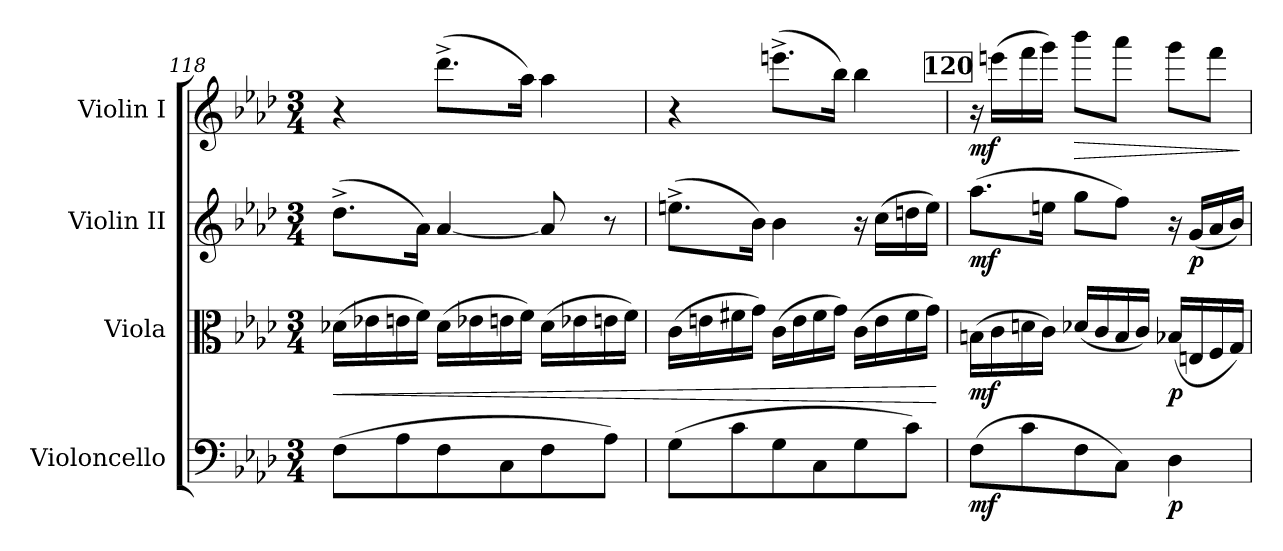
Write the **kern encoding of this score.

**kern	**dynam	**kern	**dynam	**kern	**dynam	**kern	**dynam
*part4	*part4	*part3	*part3	*part2	*part2	*part1	*part1
*staff4	*staff4	*staff3	*staff3	*staff2	*staff2	*staff1	*staff1
*I"Violoncello	*	*I"Viola	*	*I"Violin II	*	*I"Violin I	*
*I'Vc	*	*I'Vla	*	*I'Vln	*	*I'Vln	*
*clefF4	*	*clefC3	*	*clefG2	*	*clefG2	*
*k[b-e-a-d-]	*	*k[b-e-a-d-]	*	*k[b-e-a-d-]	*	*k[b-e-a-d-]	*
*M3/4	*	*M3/4	*	*M3/4	*	*M3/4	*
=118	=118	=118	=118	=118	=118	=118	=118
!	!	!	!LO:HP:b	!	!	!	!
(8F\L	.	(16d-X\LL	<	(8.dd-^\L	.	4r	.
.	.	16e-X\	.	.	.	.	.
8A-\	.	16en\	.	.	.	.	.
.	.	16f\JJ)	.	16a-\Jk)	.	.	.
8F\	.	(16d-\LL	.	[4a-/	.	(8.ddd-^\L	.
.	.	16e-X\	.	.	.	.	.
8C\	.	16en\	.	.	.	.	.
.	.	16f\JJ)	.	.	.	16aa-\Jk)	.
8F\	.	(16d-\LL	.	8a-/]	.	4aa-\	.
.	.	16e-X\	.	.	.	.	.
8A-\J)	.	16en\	.	8r	.	.	.
.	.	16f\JJ)	.	.	.	.	.
=119	=119	=119	=119	=119	=119	=119	=119
(8G\L	.	(16c\LL	.	(8.een^\L	.	4r	.
.	.	16en\	.	.	.	.	.
8c\	.	16f#X\	.	.	.	.	.
.	.	16g\JJ)	.	16b-\Jk)	.	.	.
8G\	.	(16c\LL	.	4b-\	.	(8.eeen^\L	.
.	.	16e\	.	.	.	.	.
8C\	.	16f#\	.	.	.	.	.
.	.	16g\JJ)	.	.	.	16bb-\Jk)	.
8G\	.	(16c\LL	.	16r	.	4bb-\	.
.	.	16e\	.	(16cc\LL	.	.	.
8c\J)	.	16f#\	.	16ddn\	.	.	.
.	.	16g\JJ)	.	16ee\JJ)	.	.	.
.	.	.	[	.	.	.	.
!!LO:REH:place=s1:a:B:fs=14:t=120
=120	=120	=120	=120	=120	=120	=120	=120
!	!LO:DY:b	!	!LO:DY:b	!	!LO:DY:b	!	!LO:DY:b
(8F\L	mf	(16Bn\LL	mf	(8.aa-\L	mf	16r	mf
.	.	16c\	.	.	.	(16eeen\LL	.
8c\	.	16dn\	.	.	.	16fff\	.
.	.	16c\JJ)	.	16een\Jk	.	16ggg\JJ)	.
!	!	!	!	!	!	!	!LO:HP:b
8F\	.	(16d-X/LL	.	8gg\L	.	8bbb-\L	>
.	.	16c/	.	.	.	.	.
8C\J)	.	16B/	.	8ff\J)	.	8aaa-\J	.
.	.	16c/JJ)	.	.	.	.	.
!	!LO:DY:b	!	!LO:DY:b	!	!	!	!
4D-\	p	(16B-X/LL	p	16r	.	8ggg\L	.
!	!	!	!	!	!LO:DY:b	!	!
.	.	16En/	.	(16g/LL	p	.	.
.	.	16F/	.	16a-/	.	8fff\J	.
.	.	16G/JJ)	.	16b-/JJ)	.	.	.
.	.	.	.	.	.	.	]
=	=	=	=	=	=	=	=
*-	*-	*-	*-	*-	*-	*-	*-
